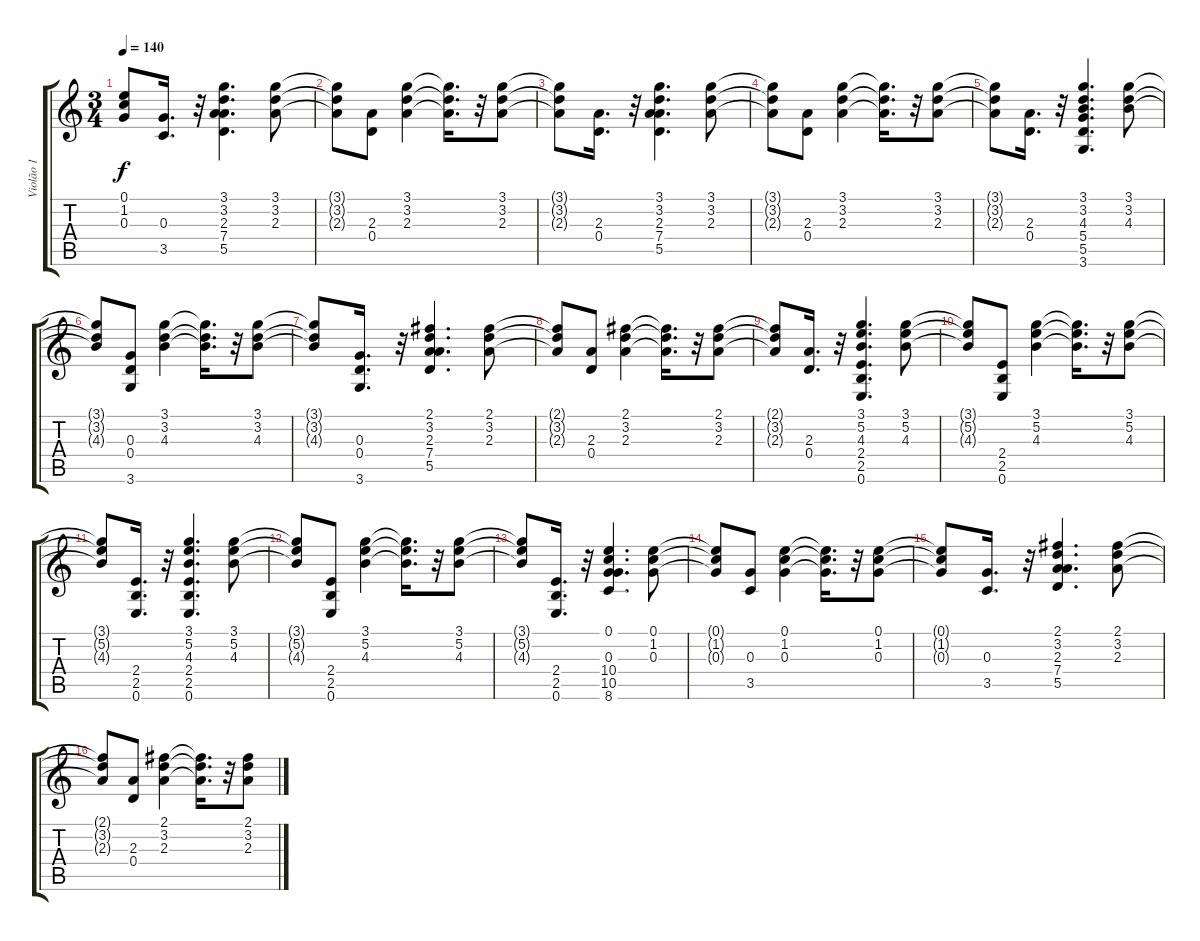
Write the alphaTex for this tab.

\track ("Violão 1" "Violão 1") {instrument acousticguitarsteel}
\staff {score tabs}
\tuning (E4 B3 G3 D3 A2 E2) {hide}
\ts (3 4)
\tempo 140
\clef g2
\ks c
(0.1{t} 1.2{t} 0.3{t}).8{dy f} (0.3 3.5).16{d} r.32 (3.1 3.2 2.3 7.4 5.5).4{d} (3.1 3.2 2.3).8 |
(3.1{t} 3.2{t} 2.3{t}).8 (2.3 0.4).8 (3.1 3.2 2.3).4 (3.1{t} 3.2{t} 2.3{t}).16{d} r.32 (3.1 3.2 2.3).8 |
(3.1{t} 3.2{t} 2.3{t}).8 (2.3 0.4).16{d} r.32 (3.1 3.2 2.3 7.4 5.5).4{d} (3.1 3.2 2.3).8 |
(3.1{t} 3.2{t} 2.3{t}).8 (2.3 0.4).8 (3.1 3.2 2.3).4 (3.1{t} 3.2{t} 2.3{t}).16{d} r.32 (3.1 3.2 2.3).8 |
(3.1{t} 3.2{t} 2.3{t}).8 (2.3 0.4).16{d} r.32 (3.1 3.2 4.3 5.4 5.5 3.6).4{d} (3.1 3.2 4.3).8 |
(3.1{t} 3.2{t} 4.3{t}).8 (0.3 0.4 3.6).8 (3.1 3.2 4.3).4 (3.1{t} 3.2{t} 4.3{t}).16{d} r.32 (3.1 3.2 4.3).8 |
(3.1{t} 3.2{t} 4.3{t}).8 (0.3 0.4 3.6).16{d} r.32 (2.1 3.2 2.3 7.4 5.5).4{d} (2.1 3.2 2.3).8 |
(2.1{t} 3.2{t} 2.3{t}).8 (2.3 0.4).8 (2.1 3.2 2.3).4 (2.1{t} 3.2{t} 2.3{t}).16{d} r.32 (2.1 3.2 2.3).8 |
(2.1{t} 3.2{t} 2.3{t}).8 (2.3 0.4).16{d} r.32 (3.1 5.2 4.3 2.4 2.5 0.6).4{d} (3.1 5.2 4.3).8 |
(3.1{t} 5.2{t} 4.3{t}).8 (2.4 2.5 0.6).8 (3.1 5.2 4.3).4 (3.1{t} 5.2{t} 4.3{t}).16{d} r.32 (3.1 5.2 4.3).8 |
(3.1{t} 5.2{t} 4.3{t}).8 (2.4 2.5 0.6).16{d} r.32 (3.1 5.2 4.3 2.4 2.5 0.6).4{d} (3.1 5.2 4.3).8 |
(3.1{t} 5.2{t} 4.3{t}).8 (2.4 2.5 0.6).8 (3.1 5.2 4.3).4 (3.1{t} 5.2{t} 4.3{t}).16{d} r.32 (3.1 5.2 4.3).8 |
(3.1{t} 5.2{t} 4.3{t}).8 (2.4 2.5 0.6).16{d} r.32 (0.1 0.3 10.4 10.5 8.6).4{d} (0.1 1.2 0.3).8 |
(0.1{t} 1.2{t} 0.3{t}).8 (0.3 3.5).8 (0.1 1.2 0.3).4 (0.1{t} 1.2{t} 0.3{t}).16{d} r.32 (0.1 1.2 0.3).8 |
(0.1{t} 1.2{t} 0.3{t}).8 (0.3 3.5).16{d} r.32 (2.1 3.2 2.3 7.4 5.5).4{d} (2.1 3.2 2.3).8 |
(2.1{t} 3.2{t} 2.3{t}).8 (2.3 0.4).8 (2.1 3.2 2.3).4 (2.1{t} 3.2{t} 2.3{t}).16{d} r.32 (2.1 3.2 2.3).8
